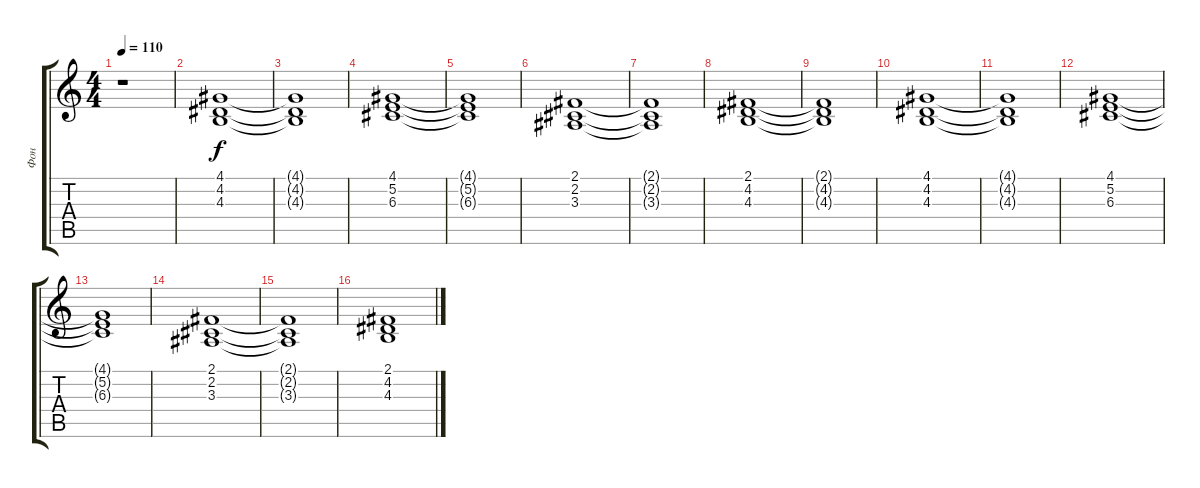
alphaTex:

\track ("Фон" "Фон") {instrument stringensemble1}
\staff {score tabs}
\tuning (E4 B3 G3 D3 A2 E2) {hide}
\ts (4 4)
\tempo 110
\clef g2
\ks c
r.1{dy f instrument stringensemble1} |
(4.1 4.2 4.3).1 |
(4.1{t} 4.2{t} 4.3{t}).1 |
(4.1 5.2 6.3).1 |
(4.1{t} 5.2{t} 6.3{t}).1 |
(2.1 2.2 3.3).1 |
(2.1{t} 2.2{t} 3.3{t}).1 |
(2.1 4.2 4.3).1 |
(2.1{t} 4.2{t} 4.3{t}).1 |
(4.1 4.2 4.3).1 |
(4.1{t} 4.2{t} 4.3{t}).1 |
(4.1 5.2 6.3).1 |
(4.1{t} 5.2{t} 6.3{t}).1 |
(2.1 2.2 3.3).1 |
(2.1{t} 2.2{t} 3.3{t}).1 |
(2.1 4.2 4.3).1
